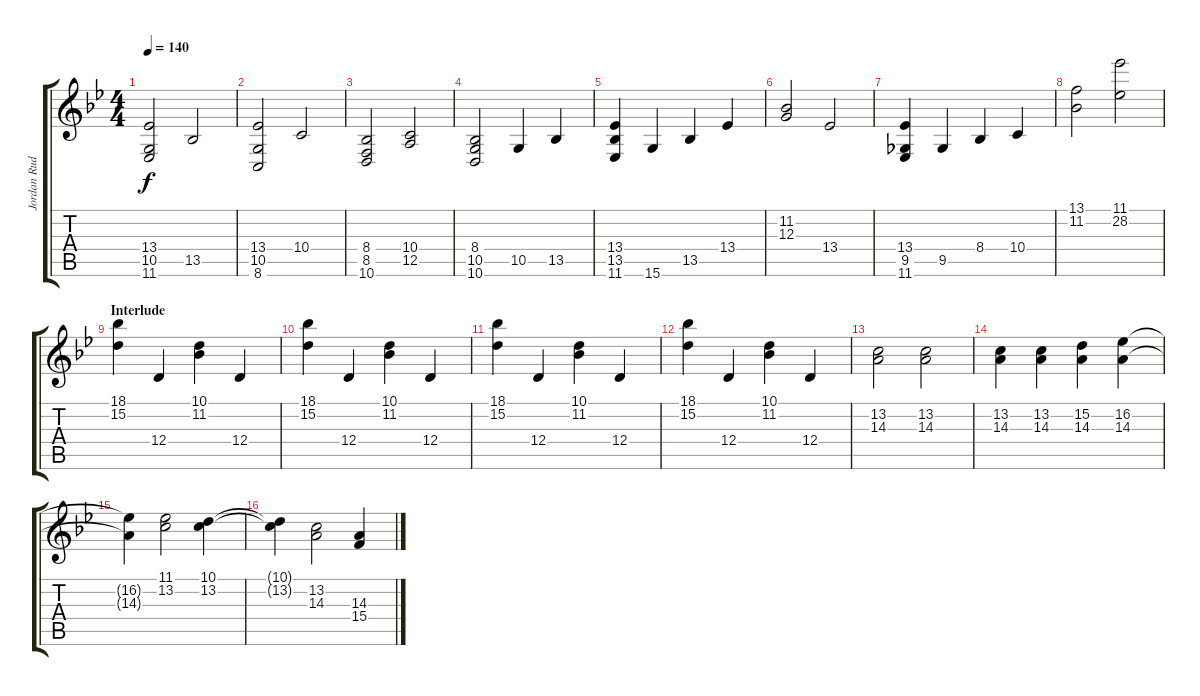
\track ("Jordan Rudess Piano" "Jordan Rud") {instrument acousticgrandpiano}
\staff {score tabs}
\tuning (E4 B3 G3 D3 A2 E2) {hide}
\ts (4 4)
\tempo 140
\clef g2
\ks bb
(13.4 10.5 11.6).2{dy f} 13.5.2 |
(13.4 10.5 8.6).2 10.4.2 |
(8.4 8.5 10.6).2 (10.4 12.5).2 |
(8.4 10.5 10.6).2 10.5.4 13.5.4 |
(13.4 13.5 11.6).4 15.6.4 13.5.4 13.4.4 |
(11.2 12.3).2 13.4.2 |
(13.4 9.5 11.6).4 9.5.4 8.4.4 10.4.4 |
(13.1 11.2).2{volume 16} (11.1 28.2).2 |
\section ("" "Interlude")
(18.1 15.2).4{volume 16} 12.4.4 (10.1 11.2).4 12.4.4 |
(18.1 15.2).4 12.4.4 (10.1 11.2).4 12.4.4 |
(18.1 15.2).4 12.4.4 (10.1 11.2).4 12.4.4 |
(18.1 15.2).4 12.4.4 (10.1 11.2).4 12.4.4 |
\section ("" "")
(13.2 14.3).2{volume 11} (13.2 14.3).2 |
(13.2 14.3).4 (13.2 14.3).4 (15.2 14.3).4 (16.2 14.3).4 |
(16.2{t} 14.3{t}).4 (11.1 13.2).2 (10.1 13.2).4 |
(10.1{t} 13.2{t}).4 (13.2 14.3).2 (14.3 15.4).4
